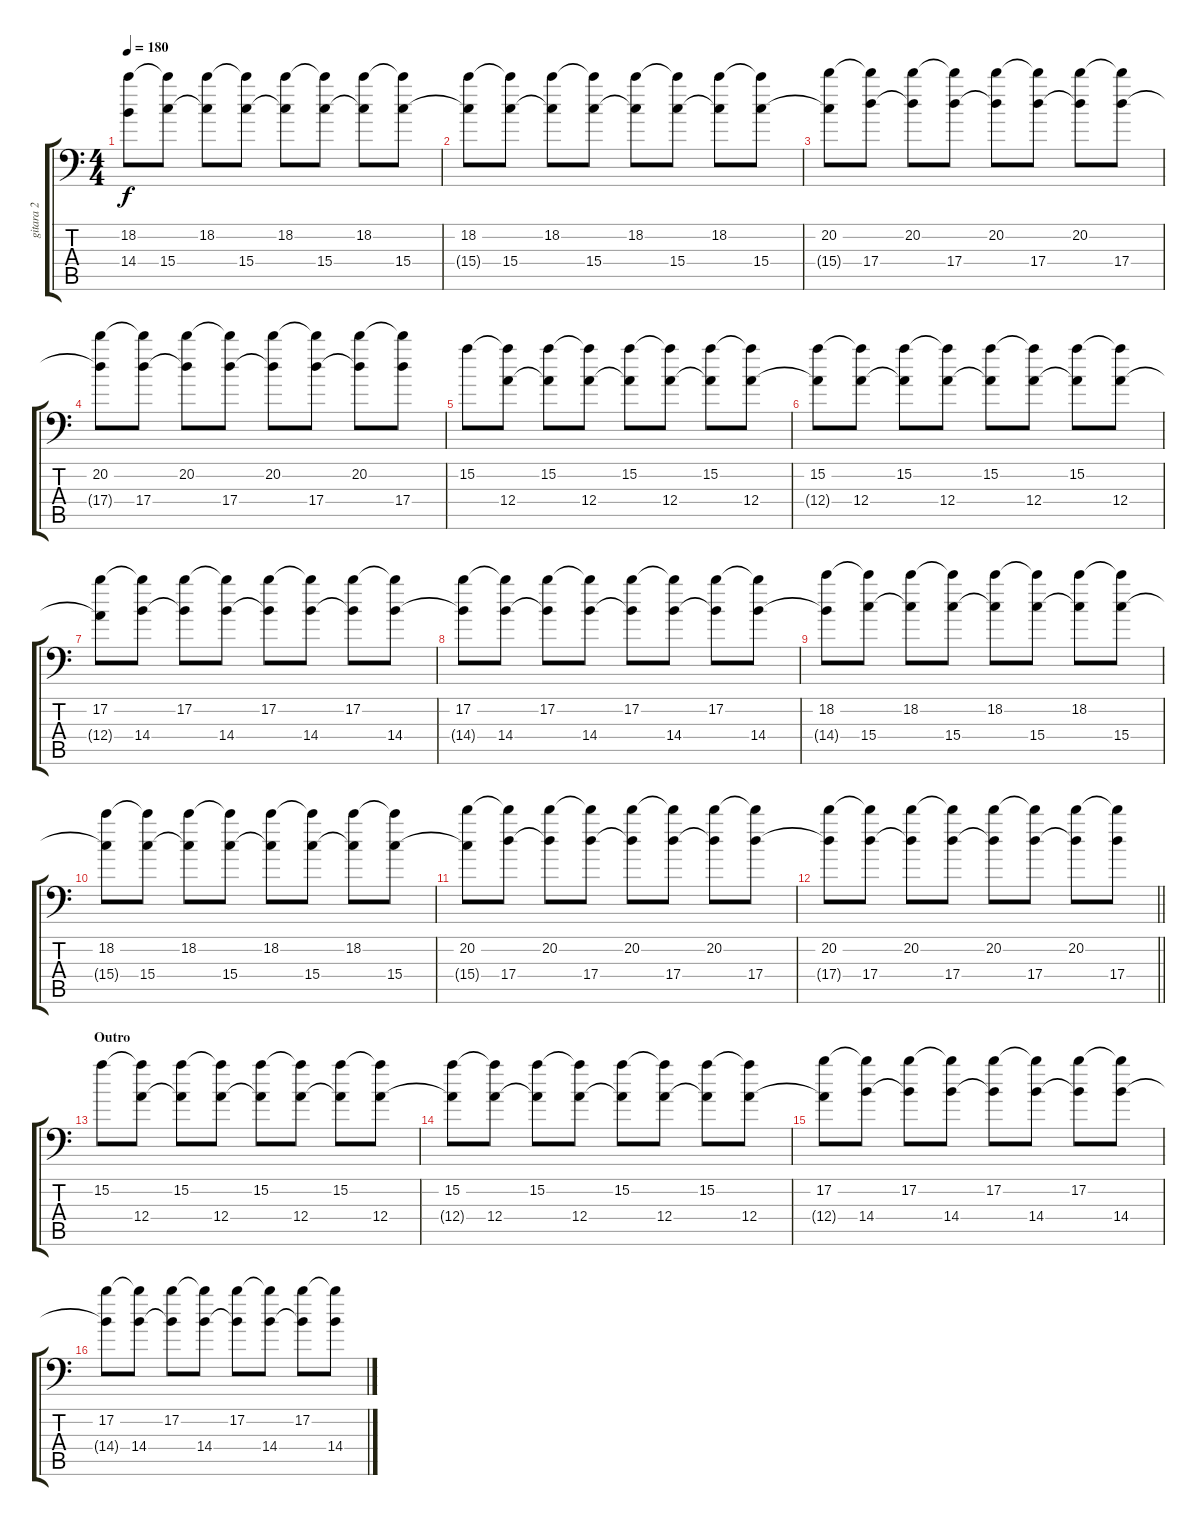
\track ("gitara 2" "gitara 2") {instrument distortionguitar}
\staff {score tabs}
\tuning (B3 Gb3 D3 A2 E2 A1) {hide}
\ts (4 4)
\tempo 180
\clef f4
\ks c
(18.2 14.4{t}).8{dy f} (18.2{t} 15.4).8 (18.2 15.4{t}).8 (18.2{t} 15.4).8 (18.2 15.4{t}).8 (18.2{t} 15.4).8 (18.2 15.4{t}).8 (18.2{t} 15.4).8 |
(18.2 15.4{t}).8 (18.2{t} 15.4).8 (18.2 15.4{t}).8 (18.2{t} 15.4).8 (18.2 15.4{t}).8 (18.2{t} 15.4).8 (18.2 15.4{t}).8 (18.2{t} 15.4).8 |
(20.2 15.4{t}).8 (20.2{t} 17.4).8 (20.2 17.4{t}).8 (20.2{t} 17.4).8 (20.2 17.4{t}).8 (20.2{t} 17.4).8 (20.2 17.4{t}).8 (20.2{t} 17.4).8 |
(20.2 17.4{t}).8 (20.2{t} 17.4).8 (20.2 17.4{t}).8 (20.2{t} 17.4).8 (20.2 17.4{t}).8 (20.2{t} 17.4).8 (20.2 17.4{t}).8 (20.2{t} 17.4).8 |
15.2.8 (15.2{t} 12.4).8 (15.2 12.4{t}).8 (15.2{t} 12.4).8 (15.2 12.4{t}).8 (15.2{t} 12.4).8 (15.2 12.4{t}).8 (15.2{t} 12.4).8 |
(15.2 12.4{t}).8 (15.2{t} 12.4).8 (15.2 12.4{t}).8 (15.2{t} 12.4).8 (15.2 12.4{t}).8 (15.2{t} 12.4).8 (15.2 12.4{t}).8 (15.2{t} 12.4).8 |
(17.2 12.4{t}).8 (17.2{t} 14.4).8 (17.2 14.4{t}).8 (17.2{t} 14.4).8 (17.2 14.4{t}).8 (17.2{t} 14.4).8 (17.2 14.4{t}).8 (17.2{t} 14.4).8 |
(17.2 14.4{t}).8 (17.2{t} 14.4).8 (17.2 14.4{t}).8 (17.2{t} 14.4).8 (17.2 14.4{t}).8 (17.2{t} 14.4).8 (17.2 14.4{t}).8 (17.2{t} 14.4).8 |
(18.2 14.4{t}).8 (18.2{t} 15.4).8 (18.2 15.4{t}).8 (18.2{t} 15.4).8 (18.2 15.4{t}).8 (18.2{t} 15.4).8 (18.2 15.4{t}).8 (18.2{t} 15.4).8 |
(18.2 15.4{t}).8 (18.2{t} 15.4).8 (18.2 15.4{t}).8 (18.2{t} 15.4).8 (18.2 15.4{t}).8 (18.2{t} 15.4).8 (18.2 15.4{t}).8 (18.2{t} 15.4).8 |
(20.2 15.4{t}).8 (20.2{t} 17.4).8 (20.2 17.4{t}).8 (20.2{t} 17.4).8 (20.2 17.4{t}).8 (20.2{t} 17.4).8 (20.2 17.4{t}).8 (20.2{t} 17.4).8 |
\barLineRight lightlight
(20.2 17.4{t}).8 (20.2{t} 17.4).8 (20.2 17.4{t}).8 (20.2{t} 17.4).8 (20.2 17.4{t}).8 (20.2{t} 17.4).8 (20.2 17.4{t}).8 (20.2{t} 17.4).8 |
\section ("" "Outro")
15.2.8 (15.2{t} 12.4).8 (15.2 12.4{t}).8 (15.2{t} 12.4).8 (15.2 12.4{t}).8 (15.2{t} 12.4).8 (15.2 12.4{t}).8 (15.2{t} 12.4).8 |
(15.2 12.4{t}).8 (15.2{t} 12.4).8 (15.2 12.4{t}).8 (15.2{t} 12.4).8 (15.2 12.4{t}).8 (15.2{t} 12.4).8 (15.2 12.4{t}).8 (15.2{t} 12.4).8 |
(17.2 12.4{t}).8 (17.2{t} 14.4).8 (17.2 14.4{t}).8 (17.2{t} 14.4).8 (17.2 14.4{t}).8 (17.2{t} 14.4).8 (17.2 14.4{t}).8 (17.2{t} 14.4).8 |
(17.2 14.4{t}).8 (17.2{t} 14.4).8 (17.2 14.4{t}).8 (17.2{t} 14.4).8 (17.2 14.4{t}).8 (17.2{t} 14.4).8 (17.2 14.4{t}).8 (17.2{t} 14.4).8
